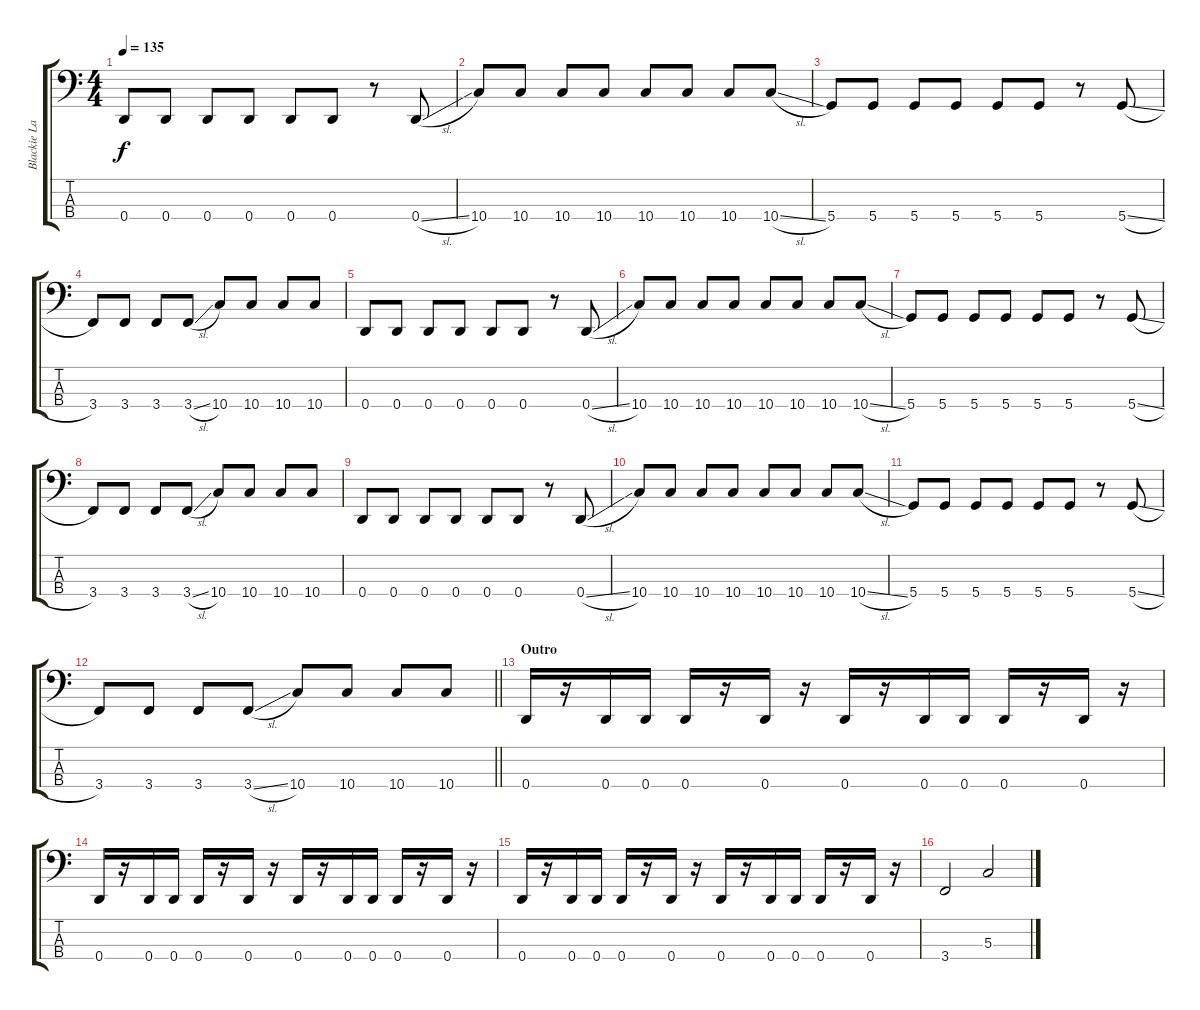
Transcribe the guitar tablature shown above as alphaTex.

\track ("Blackie Lawless Bass" "Blackie La") {instrument electricbasspick}
\staff {score tabs}
\tuning (F2 C2 G1 D1) {hide}
\ts (4 4)
\tempo 135
\clef f4
\ks c
0.4.8{dy f} 0.4.8 0.4.8 0.4.8 0.4.8 0.4.8 r.8 0.4{sl}.8 |
10.4.8 10.4.8 10.4.8 10.4.8 10.4.8 10.4.8 10.4.8 10.4{sl}.8 |
5.4.8 5.4.8 5.4.8 5.4.8 5.4.8 5.4.8 r.8 5.4{sl}.8 |
3.4.8 3.4.8 3.4.8 3.4{sl}.8 10.4.8 10.4.8 10.4.8 10.4.8 |
0.4.8 0.4.8 0.4.8 0.4.8 0.4.8 0.4.8 r.8 0.4{sl}.8 |
10.4.8 10.4.8 10.4.8 10.4.8 10.4.8 10.4.8 10.4.8 10.4{sl}.8 |
5.4.8 5.4.8 5.4.8 5.4.8 5.4.8 5.4.8 r.8 5.4{sl}.8 |
3.4.8 3.4.8 3.4.8 3.4{sl}.8 10.4.8 10.4.8 10.4.8 10.4.8 |
0.4.8 0.4.8 0.4.8 0.4.8 0.4.8 0.4.8 r.8 0.4{sl}.8 |
10.4.8 10.4.8 10.4.8 10.4.8 10.4.8 10.4.8 10.4.8 10.4{sl}.8 |
5.4.8 5.4.8 5.4.8 5.4.8 5.4.8 5.4.8 r.8 5.4{sl}.8 |
\barLineRight lightlight
3.4.8 3.4.8 3.4.8 3.4{sl}.8 10.4.8 10.4.8 10.4.8 10.4.8 |
\section ("" "Outro")
0.4.16 r.16 0.4.16 0.4.16 0.4.16 r.16 0.4.16 r.16 0.4.16 r.16 0.4.16 0.4.16 0.4.16 r.16 0.4.16 r.16 |
0.4.16 r.16 0.4.16 0.4.16 0.4.16 r.16 0.4.16 r.16 0.4.16 r.16 0.4.16 0.4.16 0.4.16 r.16 0.4.16 r.16 |
0.4.16 r.16 0.4.16 0.4.16 0.4.16 r.16 0.4.16 r.16 0.4.16 r.16 0.4.16 0.4.16 0.4.16 r.16 0.4.16 r.16 |
3.4.2 5.3.2
